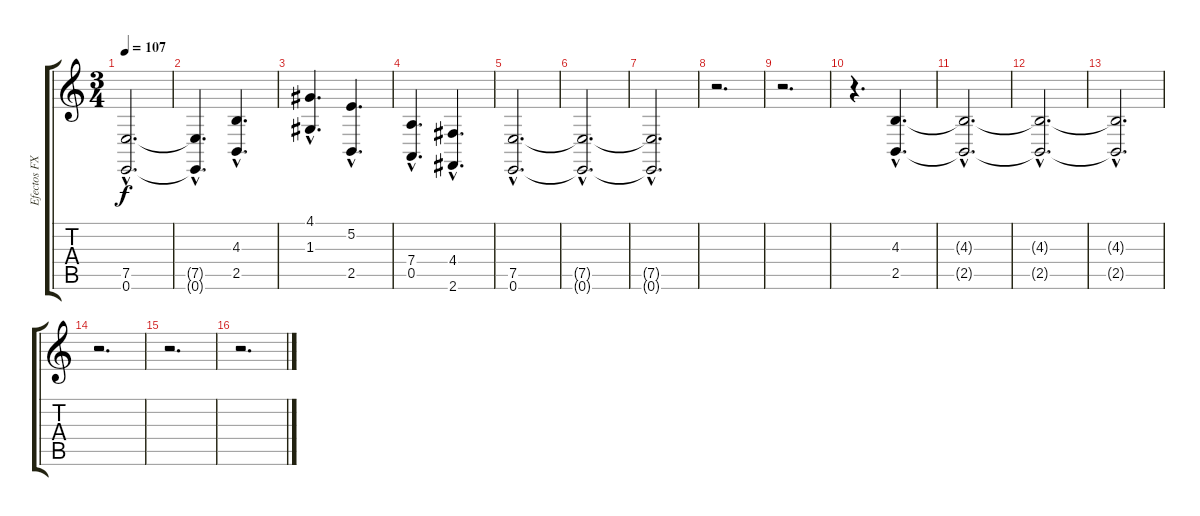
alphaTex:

\track ("Efectos FX6" "Efectos FX") {instrument fx6goblins}
\staff {score tabs}
\tuning (E4 B3 G3 D3 A2 E2) {hide}
\ts (3 4)
\tempo 107
\clef g2
\ks c
(7.5{hac} 0.6{hac}).2{d dy f} |
(7.5{hac t} 0.6{hac t}).4{d} (4.3{hac} 2.5{hac}).4{d} |
(4.1{hac} 1.3{hac}).4{d} (5.2{hac} 2.5{hac}).4{d} |
(7.4{hac} 0.5{hac}).4{d} (4.4{hac} 2.6{hac}).4{d} |
(7.5{hac} 0.6{hac}).2{d} |
(7.5{hac t} 0.6{hac t}).2{d} |
(7.5{hac t} 0.6{hac t}).2{d} |
r.2{d} |
r.2{d} |
r.4{d} (4.3{hac} 2.5{hac}).4{d} |
(4.3{hac t} 2.5{hac t}).2{d} |
(4.3{hac t} 2.5{hac t}).2{d} |
(4.3{hac t} 2.5{hac t}).2{d} |
r.2{d} |
r.2{d} |
r.2{d}
